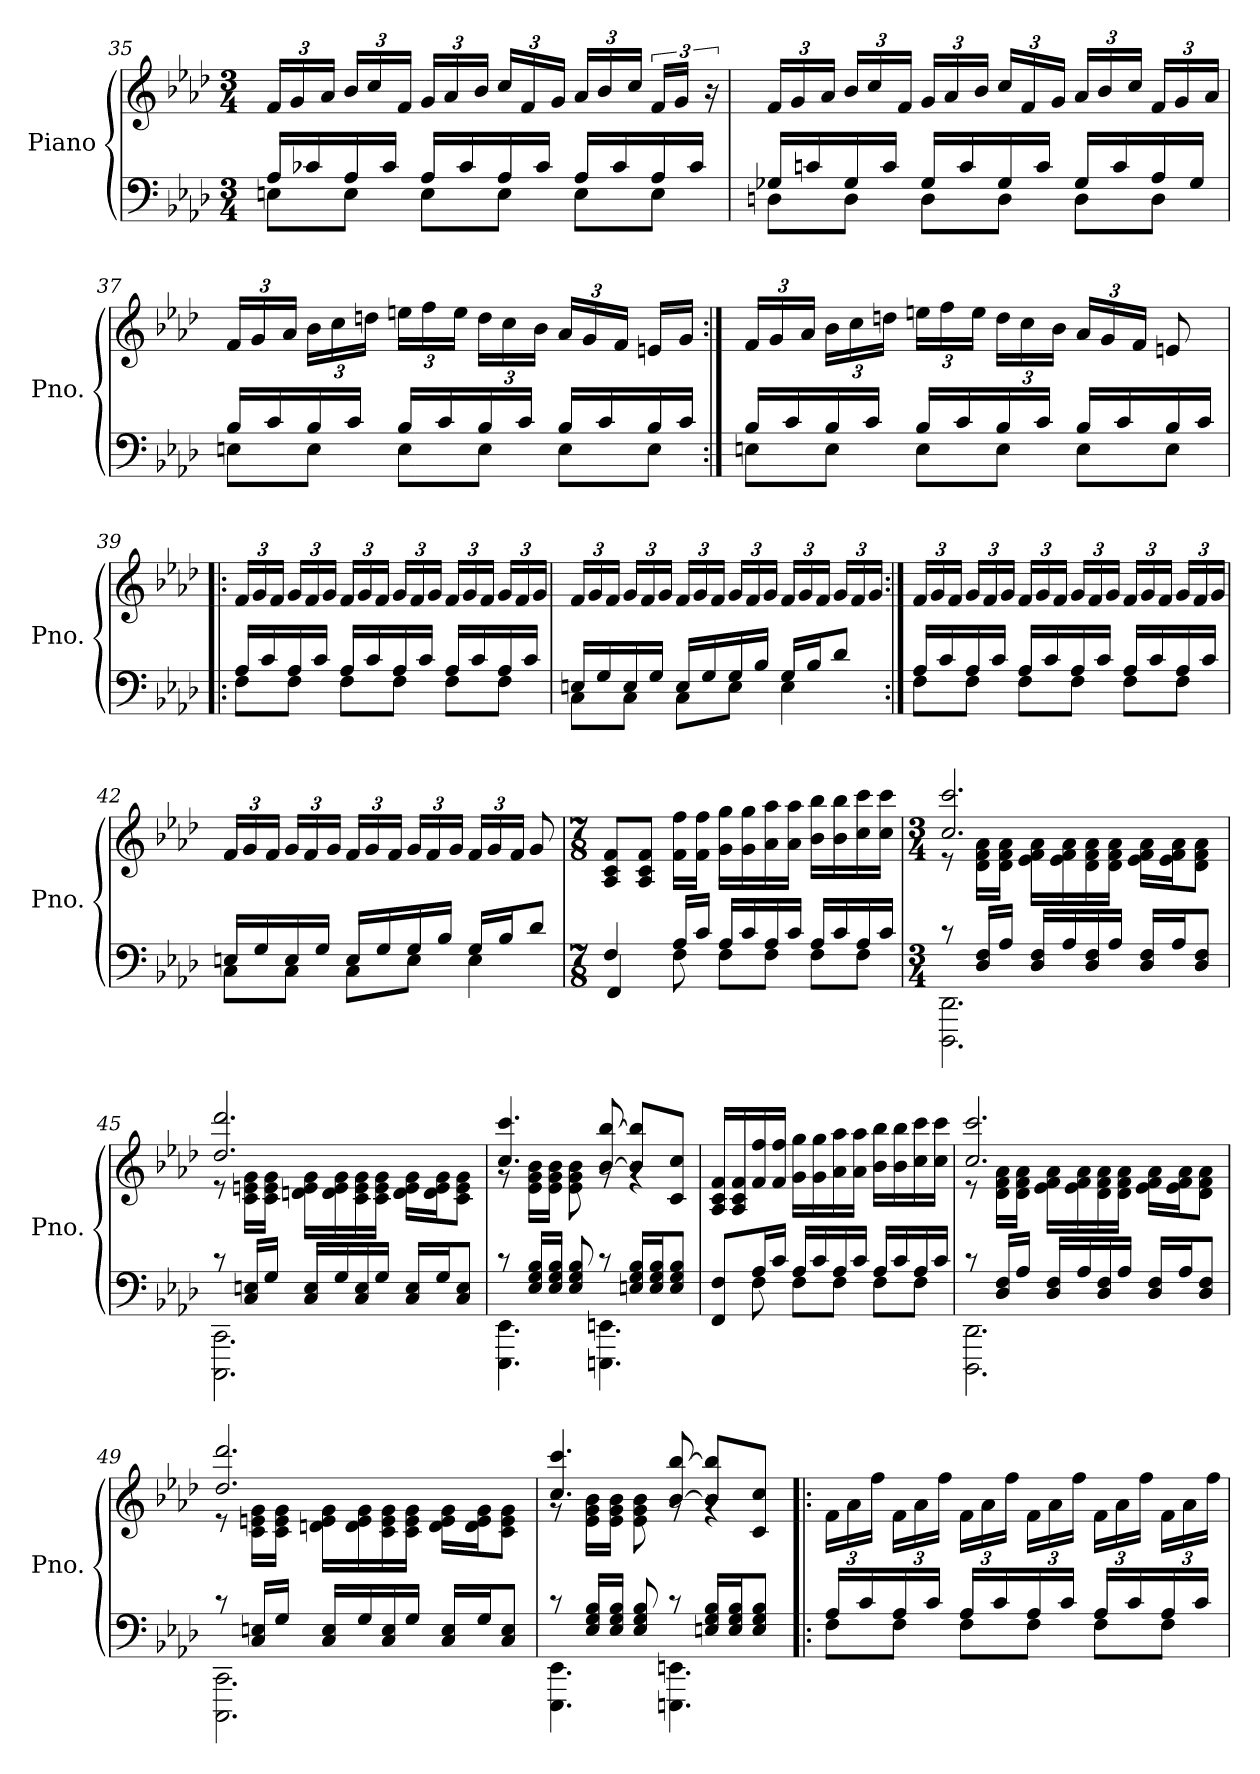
**kern	**kern
*part1	*part1
*staff2	*staff1
*I"Piano	*
*I'Pno.	*
!!LO:LB:g=z
*clefF4	*clefG2
*k[b-e-a-d-]	*k[b-e-a-d-]
*M3/4	*M3/4
=35	=35
*^	*
*	*	*Xbrackettup
16A-/LL	8En\L	24f/LL
.	.	24g/
16c-X/	.	.
.	.	24a-/JJ
16A-/	8E\J	24b-/LL
.	.	24cc/
16c-/JJ	.	.
.	.	24f/JJ
16A-/LL	8E\L	24g/LL
.	.	24a-/
16c-/	.	.
.	.	24b-/JJ
16A-/	8E\J	24cc/LL
.	.	24f/
16c-/JJ	.	.
.	.	24g/JJ
16A-/LL	8E\L	24a-/LL
.	.	24b-/
16c-/	.	.
.	.	24cc/JJ
*	*	*brackettup
16A-/	8E\J	24f/LL
.	.	24g/JJ
16c-/JJ	.	.
.	.	24r
=36	=36	=36
*	*	*Xbrackettup
16G-X/LL	8Dn\L	24f/LL
.	.	24g/
16cn/	.	.
.	.	24a-/JJ
16G-/	8D\J	24b-/LL
.	.	24cc/
16c/JJ	.	.
.	.	24f/JJ
16G-/LL	8D\L	24g/LL
.	.	24a-/
16c/	.	.
.	.	24b-/JJ
16G-/	8D\J	24cc/LL
.	.	24f/
16c/JJ	.	.
.	.	24g/JJ
16G-/LL	8D\L	24a-/LL
.	.	24b-/
16c/	.	.
.	.	24cc/JJ
16A-/	8D\J	24f/LL
.	.	24g/
16G-/JJ	.	.
.	.	24a-/JJ
!!LO:LB:g=z
=37	=37	=37
16B-/LL	8En\L	24f/LL
.	.	24g/
16c/	.	.
.	.	24a-/JJ
16B-/	8E\J	24b-\LL
.	.	24cc\
16c/JJ	.	.
.	.	24ddn\JJ
16B-/LL	8E\L	24een\LL
.	.	24ff\
16c/	.	.
.	.	24ee\JJ
16B-/	8E\J	24dd\LL
.	.	24cc\
16c/JJ	.	.
.	.	24b-\JJ
16B-/LL	8E\L	24a-/LL
.	.	24g/
16c/	.	.
.	.	24f/JJ
16B-/	8E\J	16en/LL
16c/JJ	.	16g/JJ
=38:|!	=38:|!	=38:|!
16B-/LL	8En\L	24f/LL
.	.	24g/
16c/	.	.
.	.	24a-/JJ
16B-/	8E\J	24b-\LL
.	.	24cc\
16c/JJ	.	.
.	.	24ddn\JJ
16B-/LL	8E\L	24een\LL
.	.	24ff\
16c/	.	.
.	.	24ee\JJ
16B-/	8E\J	24dd\LL
.	.	24cc\
16c/JJ	.	.
.	.	24b-\JJ
16B-/LL	8E\L	24a-/LL
.	.	24g/
16c/	.	.
.	.	24f/JJ
16B-/	8E\J	8en/
16c/JJ	.	.
!!LO:LB:g=z
=39!|:	=39!|:	=39!|:
16A-/LL	8F\L	24f/LL
.	.	24g/
16c/	.	.
.	.	24f/JJ
16A-/	8F\J	24g/LL
.	.	24f/
16c/JJ	.	.
.	.	24g/JJ
16A-/LL	8F\L	24f/LL
.	.	24g/
16c/	.	.
.	.	24f/JJ
16A-/	8F\J	24g/LL
.	.	24f/
16c/JJ	.	.
.	.	24g/JJ
16A-/LL	8F\L	24f/LL
.	.	24g/
16c/	.	.
.	.	24f/JJ
16A-/	8F\J	24g/LL
.	.	24f/
16c/JJ	.	.
.	.	24g/JJ
=40	=40	=40
16En/LL	8C\L	24f/LL
.	.	24g/
16G/	.	.
.	.	24f/JJ
16E/	8C\J	24g/LL
.	.	24f/
16G/JJ	.	.
.	.	24g/JJ
16E/LL	8C\L	24f/LL
.	.	24g/
16G/	.	.
.	.	24f/JJ
16G/	8E\J	24g/LL
.	.	24f/
16B-/JJ	.	.
.	.	24g/JJ
16G/LL	4E\	24f/LL
.	.	24g/
16B-/J	.	.
.	.	24f/JJ
8d-/J	.	24g/LL
.	.	24f/
.	.	24g/JJ
!!LO:PB:g=z
=41:|!	=41:|!	=41:|!
16A-/LL	8F\L	24f/LL
.	.	24g/
16c/	.	.
.	.	24f/JJ
16A-/	8F\J	24g/LL
.	.	24f/
16c/JJ	.	.
.	.	24g/JJ
16A-/LL	8F\L	24f/LL
.	.	24g/
16c/	.	.
.	.	24f/JJ
16A-/	8F\J	24g/LL
.	.	24f/
16c/JJ	.	.
.	.	24g/JJ
16A-/LL	8F\L	24f/LL
.	.	24g/
16c/	.	.
.	.	24f/JJ
16A-/	8F\J	24g/LL
.	.	24f/
16c/JJ	.	.
.	.	24g/JJ
=42	=42	=42
16En/LL	8C\L	24f/LL
.	.	24g/
16G/	.	.
.	.	24f/JJ
16E/	8C\J	24g/LL
.	.	24f/
16G/JJ	.	.
.	.	24g/JJ
16E/LL	8C\L	24f/LL
.	.	24g/
16G/	.	.
.	.	24f/JJ
16G/	8E\J	24g/LL
.	.	24f/
16B-/JJ	.	.
.	.	24g/JJ
16G/LL	4E\	24f/LL
.	.	24g/
16B-/J	.	.
.	.	24f/JJ
8d-/J	.	8g/
=43	=43	=43
*M7/8	*	*M7/8
*	*	*MM88
4F/	4FF/	8A-/ 8c/ 8f/L
.	.	8A-/ 8c/ 8f/J
*	*	*MM89
16A-/LL	8F\	16f\ 16ff\LL
16c/JJ	.	16f\ 16ff\JJ
*	*	*MM91
16A-/LL	8F\L	16g\ 16gg\LL
16c/	.	16g\ 16gg\
16A-/	8F\J	16a-\ 16aa-\
16c/JJ	.	16a-\ 16aa-\JJ
16A-/LL	8F\L	16b-\ 16bb-\LL
16c/	.	16b-\ 16bb-\
16A-/	8F\J	16cc\ 16ccc\
16c/JJ	.	16cc\ 16ccc\JJ
!!LO:LB:g=z
=44	=44	=44
*M3/4	*	*M3/4
*	*	*MM87
*	*	*^
2.DDD-\ 2.DD-\	8rc	2.cc/ 2.ccc/	8r
*	*	*MM91	*
.	16D-/ 16F/LL	.	16d-\ 16f\ 16a-\LL
.	16A-/JJ	.	16d-\ 16f\ 16a-\JJ
.	16D-/ 16F/LL	.	16e-\ 16f\ 16a-\LL
.	16A-/	.	16e-\ 16f\ 16a-\
.	16D-/ 16F/	.	16d-\ 16f\ 16a-\
.	16A-/JJ	.	16d-\ 16f\ 16a-\JJ
.	16D-/ 16F/LL	.	16e-\ 16f\ 16a-\LL
.	16A-/J	.	16e-\ 16f\ 16a-\J
.	8D-/ 8F/J	.	8d-\ 8f\ 8a-\J
=45	=45	=45	=45
*	*	*MM87	*
2.CCC\ 2.CC\	8rc	2.dd-/ 2.ddd-/	8r
*	*	*MM91	*
.	16C/ 16En/LL	.	16c\ 16en\ 16g\LL
.	16G/JJ	.	16c\ 16e\ 16g\JJ
.	16C/ 16E/LL	.	16dn\ 16e\ 16g\LL
.	16G/	.	16d\ 16e\ 16g\
.	16C/ 16E/	.	16c\ 16e\ 16g\
.	16G/JJ	.	16c\ 16e\ 16g\JJ
.	16C/ 16E/LL	.	16d\ 16e\ 16g\LL
.	16G/J	.	16d\ 16e\ 16g\J
.	8C/ 8E/J	.	8c\ 8e\ 8g\J
=46	=46	=46	=46
*	*	*MM88	*
4.EEE-\ 4.EE-\	8rc	4.cc/ 4.ccc/	8rg
*	*	*MM91	*
.	16E-/ 16G/ 16B-/LL	.	16e-\ 16g\ 16b-\LL
.	16E-/ 16G/ 16B-/JJ	.	16e-\ 16g\ 16b-\JJ
.	8E-/ 8G/ 8B-/	.	8e-\ 8g\ 8b-\
*	*	*MM88	*
4.EEEn\ 4.EEn\	8rc	[8b-/ [8bb-/	8rg
*	*	*MM91	*
.	16En/ 16G/ 16B-/LL	8b-/] 8bb-/]L	4rg
.	16E/ 16G/ 16B-/J	.	.
.	8E/ 8G/ 8B-/J	8c/ 8cc/J	.
*	*	*v	*v
!!LO:LB:g=z
=47	=47	=47
*	*	*MM88
8FF/ 8F/L	8rFyy	16A-/ 16c/ 16f/LL
.	.	16A-/ 16c/ 16f/
*	*	*MM89
16A-/L	8F\	16f/ 16ff/
16c/JJ	.	16f/ 16ff/JJ
*	*	*MM91
16A-/LL	8F\L	16g\ 16gg\LL
16c/	.	16g\ 16gg\
16A-/	8F\J	16a-\ 16aa-\
16c/JJ	.	16a-\ 16aa-\JJ
16A-/LL	8F\L	16b-\ 16bb-\LL
16c/	.	16b-\ 16bb-\
16A-/	8F\J	16cc\ 16ccc\
16c/JJ	.	16cc\ 16ccc\JJ
=48	=48	=48
*	*	*MM87
*	*	*^
2.DDD-\ 2.DD-\	8rc	2.cc/ 2.ccc/	8r
*	*	*MM91	*
.	16D-/ 16F/LL	.	16d-\ 16f\ 16a-\LL
.	16A-/JJ	.	16d-\ 16f\ 16a-\JJ
.	16D-/ 16F/LL	.	16e-\ 16f\ 16a-\LL
.	16A-/	.	16e-\ 16f\ 16a-\
.	16D-/ 16F/	.	16d-\ 16f\ 16a-\
.	16A-/JJ	.	16d-\ 16f\ 16a-\JJ
.	16D-/ 16F/LL	.	16e-\ 16f\ 16a-\LL
.	16A-/J	.	16e-\ 16f\ 16a-\J
.	8D-/ 8F/J	.	8d-\ 8f\ 8a-\J
=49	=49	=49	=49
*	*	*MM87	*
2.CCC\ 2.CC\	8rc	2.dd-/ 2.ddd-/	8r
*	*	*MM91	*
.	16C/ 16En/LL	.	16c\ 16en\ 16g\LL
.	16G/JJ	.	16c\ 16e\ 16g\JJ
.	16C/ 16E/LL	.	16dn\ 16e\ 16g\LL
.	16G/	.	16d\ 16e\ 16g\
.	16C/ 16E/	.	16c\ 16e\ 16g\
.	16G/JJ	.	16c\ 16e\ 16g\JJ
.	16C/ 16E/LL	.	16d\ 16e\ 16g\LL
.	16G/J	.	16d\ 16e\ 16g\J
.	8C/ 8E/J	.	8c\ 8e\ 8g\J
!!LO:LB:g=z	!!
=50	=50	=50	=50
*	*	*MM88	*
4.EEE-\ 4.EE-\	8rc	4.cc/ 4.ccc/	8rg
*	*	*MM91	*
.	16E-/ 16G/ 16B-/LL	.	16e-\ 16g\ 16b-\LL
.	16E-/ 16G/ 16B-/JJ	.	16e-\ 16g\ 16b-\JJ
.	8E-/ 8G/ 8B-/	.	8e-\ 8g\ 8b-\
*	*	*MM88	*
4.EEEn\ 4.EEn\	8rc	[8b-/ [8bb-/	8rg
*	*	*MM91	*
.	16En/ 16G/ 16B-/LL	8b-/] 8bb-/]L	4rg
.	16E/ 16G/ 16B-/J	.	.
.	8E/ 8G/ 8B-/J	8c/ 8cc/J	.
*	*	*v	*v
=51!|:	=51!|:	=51!|:
*	*	*MM98
16A-/LL	8F\L	24f\LL
.	.	24a-\
16c/	.	.
.	.	24ff\JJ
16A-/	8F\J	24f\LL
.	.	24a-\
16c/JJ	.	.
.	.	24ff\JJ
16A-/LL	8F\L	24f\LL
.	.	24a-\
16c/	.	.
.	.	24ff\JJ
16A-/	8F\J	24f\LL
.	.	24a-\
16c/JJ	.	.
.	.	24ff\JJ
16A-/LL	8F\L	24f\LL
.	.	24a-\
16c/	.	.
.	.	24ff\JJ
16A-/	8F\J	24f\LL
.	.	24a-\
16c/JJ	.	.
.	.	24ff\JJ
*v	*v	*
=	=
*-	*-
